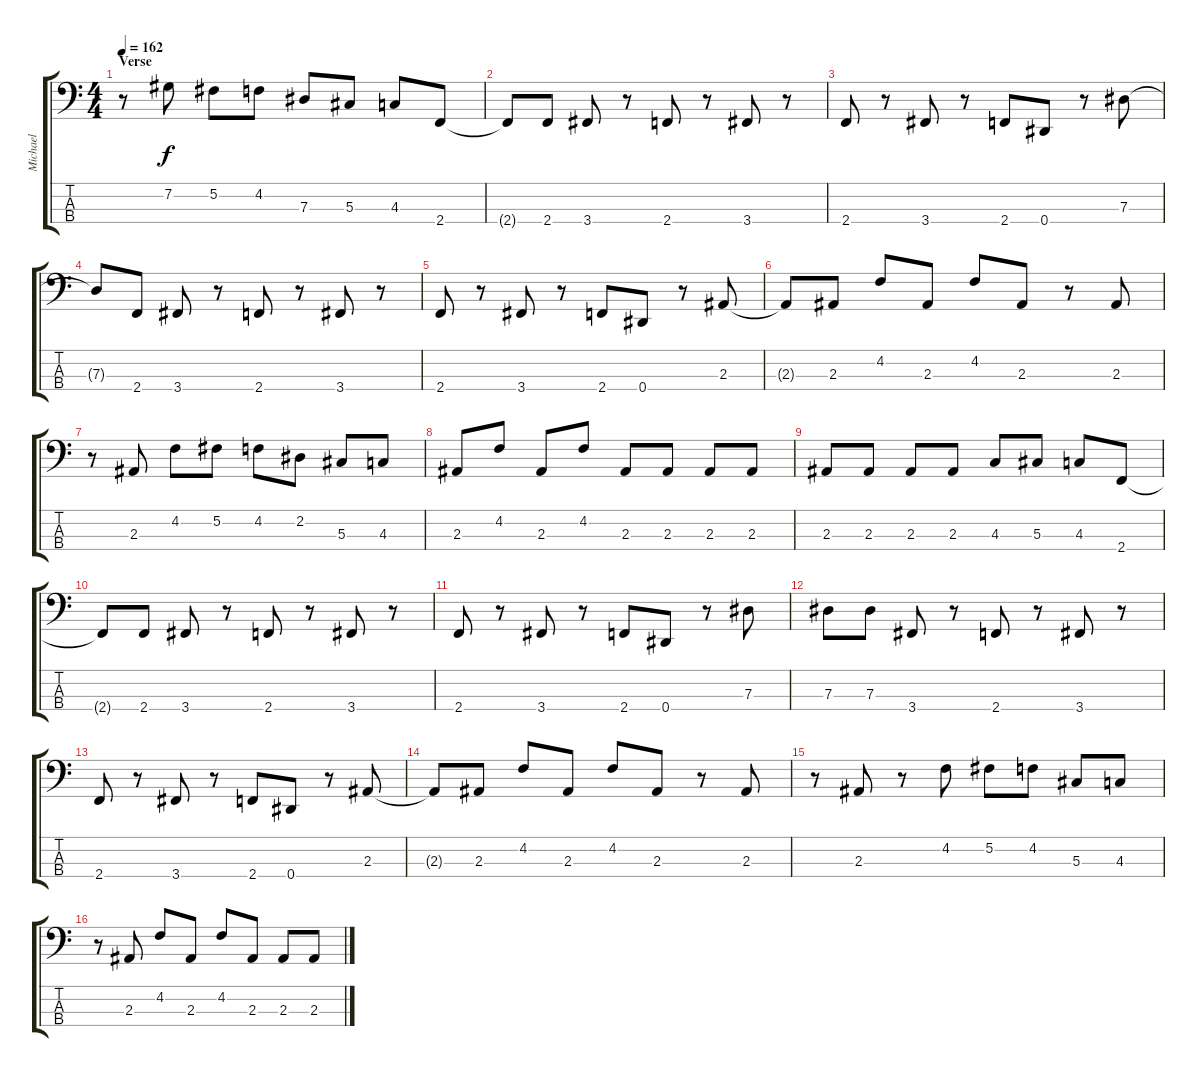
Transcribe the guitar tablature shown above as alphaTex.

\track ("Michael" "Michael") {instrument electricbassfinger}
\staff {score tabs}
\tuning (Gb2 Db2 Ab1 Eb1) {hide}
\ts (4 4)
\section ("" "Verse")
\tempo 162
\clef f4
\ks c
r.8{dy f instrument electricbassfinger} 7.2.8 5.2.8 4.2.8 7.3.8 5.3.8 4.3.8 2.4.8 |
2.4{t}.8 2.4.8 3.4.8 r.8 2.4.8 r.8 3.4.8 r.8 |
2.4.8 r.8 3.4.8 r.8 2.4.8 0.4.8 r.8 7.3.8 |
7.3{t}.8 2.4.8 3.4.8 r.8 2.4.8 r.8 3.4.8 r.8 |
2.4.8 r.8 3.4.8 r.8 2.4.8 0.4.8 r.8 2.3.8 |
2.3{t}.8 2.3.8 4.2.8 2.3.8 4.2.8 2.3.8 r.8 2.3.8 |
r.8 2.3.8 4.2.8 5.2.8 4.2.8 2.2.8 5.3.8 4.3.8 |
2.3.8 4.2.8 2.3.8 4.2.8 2.3.8 2.3.8 2.3.8 2.3.8 |
2.3.8 2.3.8 2.3.8 2.3.8 4.3.8 5.3.8 4.3.8 2.4.8 |
2.4{t}.8 2.4.8 3.4.8 r.8 2.4.8 r.8 3.4.8 r.8 |
2.4.8 r.8 3.4.8 r.8 2.4.8 0.4.8 r.8 7.3.8 |
7.3.8 7.3.8 3.4.8 r.8 2.4.8 r.8 3.4.8 r.8 |
2.4.8 r.8 3.4.8 r.8 2.4.8 0.4.8 r.8 2.3.8 |
2.3{t}.8 2.3.8 4.2.8 2.3.8 4.2.8 2.3.8 r.8 2.3.8 |
r.8 2.3.8 r.8 4.2.8 5.2.8 4.2.8 5.3.8 4.3.8 |
r.8 2.3.8 4.2.8 2.3.8 4.2.8 2.3.8 2.3.8 2.3.8
